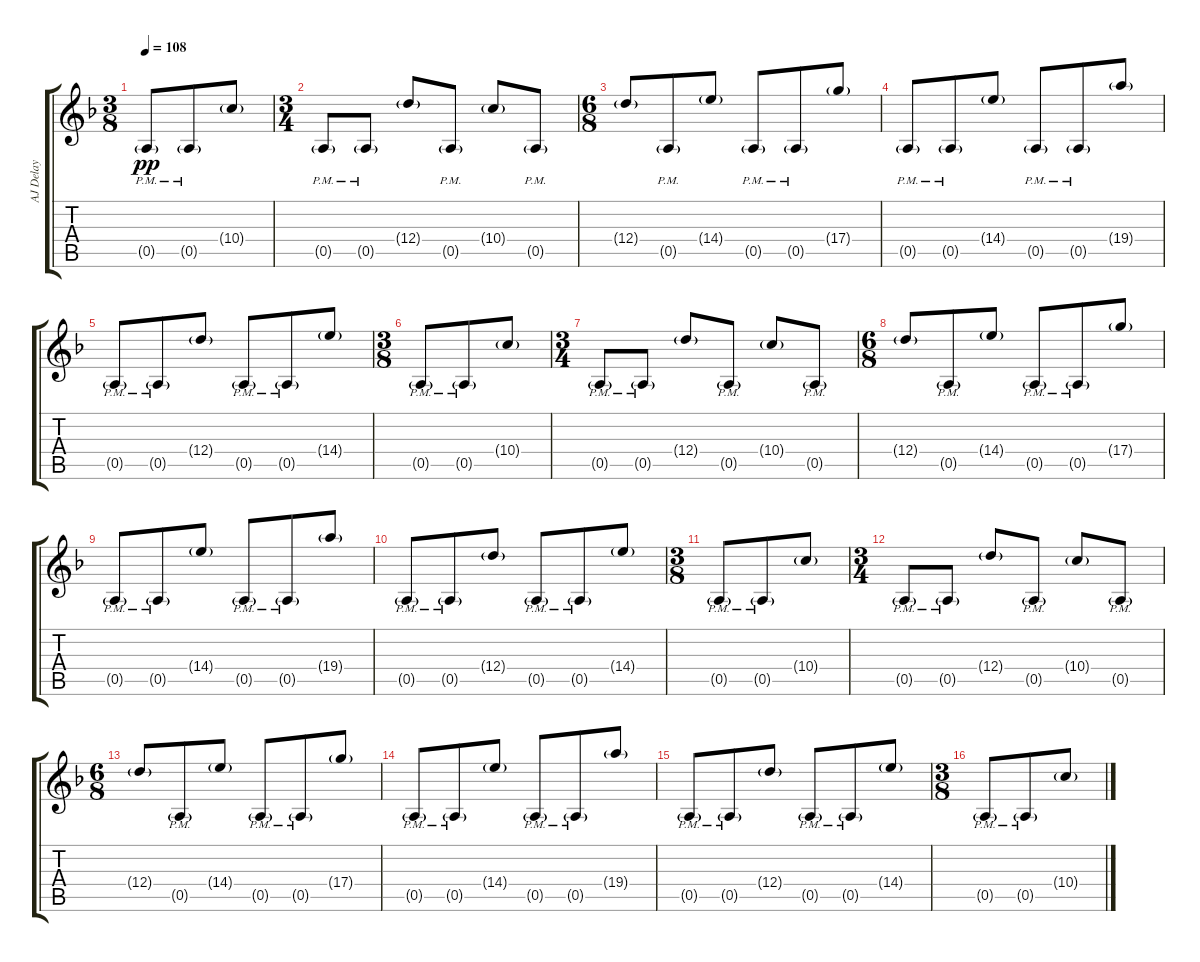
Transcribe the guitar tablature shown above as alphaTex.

\track ("AJ Delay" "AJ Delay") {instrument overdrivenguitar}
\staff {score tabs}
\tuning (E4 B3 G3 D3 A2 D2) {hide}
\ts (3 8)
\tempo 108
\clef g2
\ks dminor
0.5{g pm}.8{dy pp} 0.5{g pm}.8 10.4{g}.8 |
\ts (3 4)
0.5{g pm}.8 0.5{g pm}.8 12.4{g}.8 0.5{g pm}.8 10.4{g}.8 0.5{g pm}.8 |
\ts (6 8)
12.4{g}.8 0.5{g pm}.8 14.4{g}.8 0.5{g pm}.8 0.5{g pm}.8 17.4{g}.8 |
0.5{g pm}.8 0.5{g pm}.8 14.4{g}.8 0.5{g pm}.8 0.5{g pm}.8 19.4{g}.8 |
0.5{g pm}.8 0.5{g pm}.8 12.4{g}.8 0.5{g pm}.8 0.5{g pm}.8 14.4{g}.8 |
\ts (3 8)
0.5{g pm}.8 0.5{g pm}.8 10.4{g}.8 |
\ts (3 4)
0.5{g pm}.8 0.5{g pm}.8 12.4{g}.8 0.5{g pm}.8 10.4{g}.8 0.5{g pm}.8 |
\ts (6 8)
12.4{g}.8 0.5{g pm}.8 14.4{g}.8 0.5{g pm}.8 0.5{g pm}.8 17.4{g}.8 |
0.5{g pm}.8 0.5{g pm}.8 14.4{g}.8 0.5{g pm}.8 0.5{g pm}.8 19.4{g}.8 |
0.5{g pm}.8 0.5{g pm}.8 12.4{g}.8 0.5{g pm}.8 0.5{g pm}.8 14.4{g}.8 |
\ts (3 8)
0.5{g pm}.8 0.5{g pm}.8 10.4{g}.8 |
\ts (3 4)
0.5{g pm}.8 0.5{g pm}.8 12.4{g}.8 0.5{g pm}.8 10.4{g}.8 0.5{g pm}.8 |
\ts (6 8)
12.4{g}.8 0.5{g pm}.8 14.4{g}.8 0.5{g pm}.8 0.5{g pm}.8 17.4{g}.8 |
0.5{g pm}.8 0.5{g pm}.8 14.4{g}.8 0.5{g pm}.8 0.5{g pm}.8 19.4{g}.8 |
0.5{g pm}.8 0.5{g pm}.8 12.4{g}.8 0.5{g pm}.8 0.5{g pm}.8 14.4{g}.8 |
\ts (3 8)
0.5{g pm}.8 0.5{g pm}.8 10.4{g}.8
